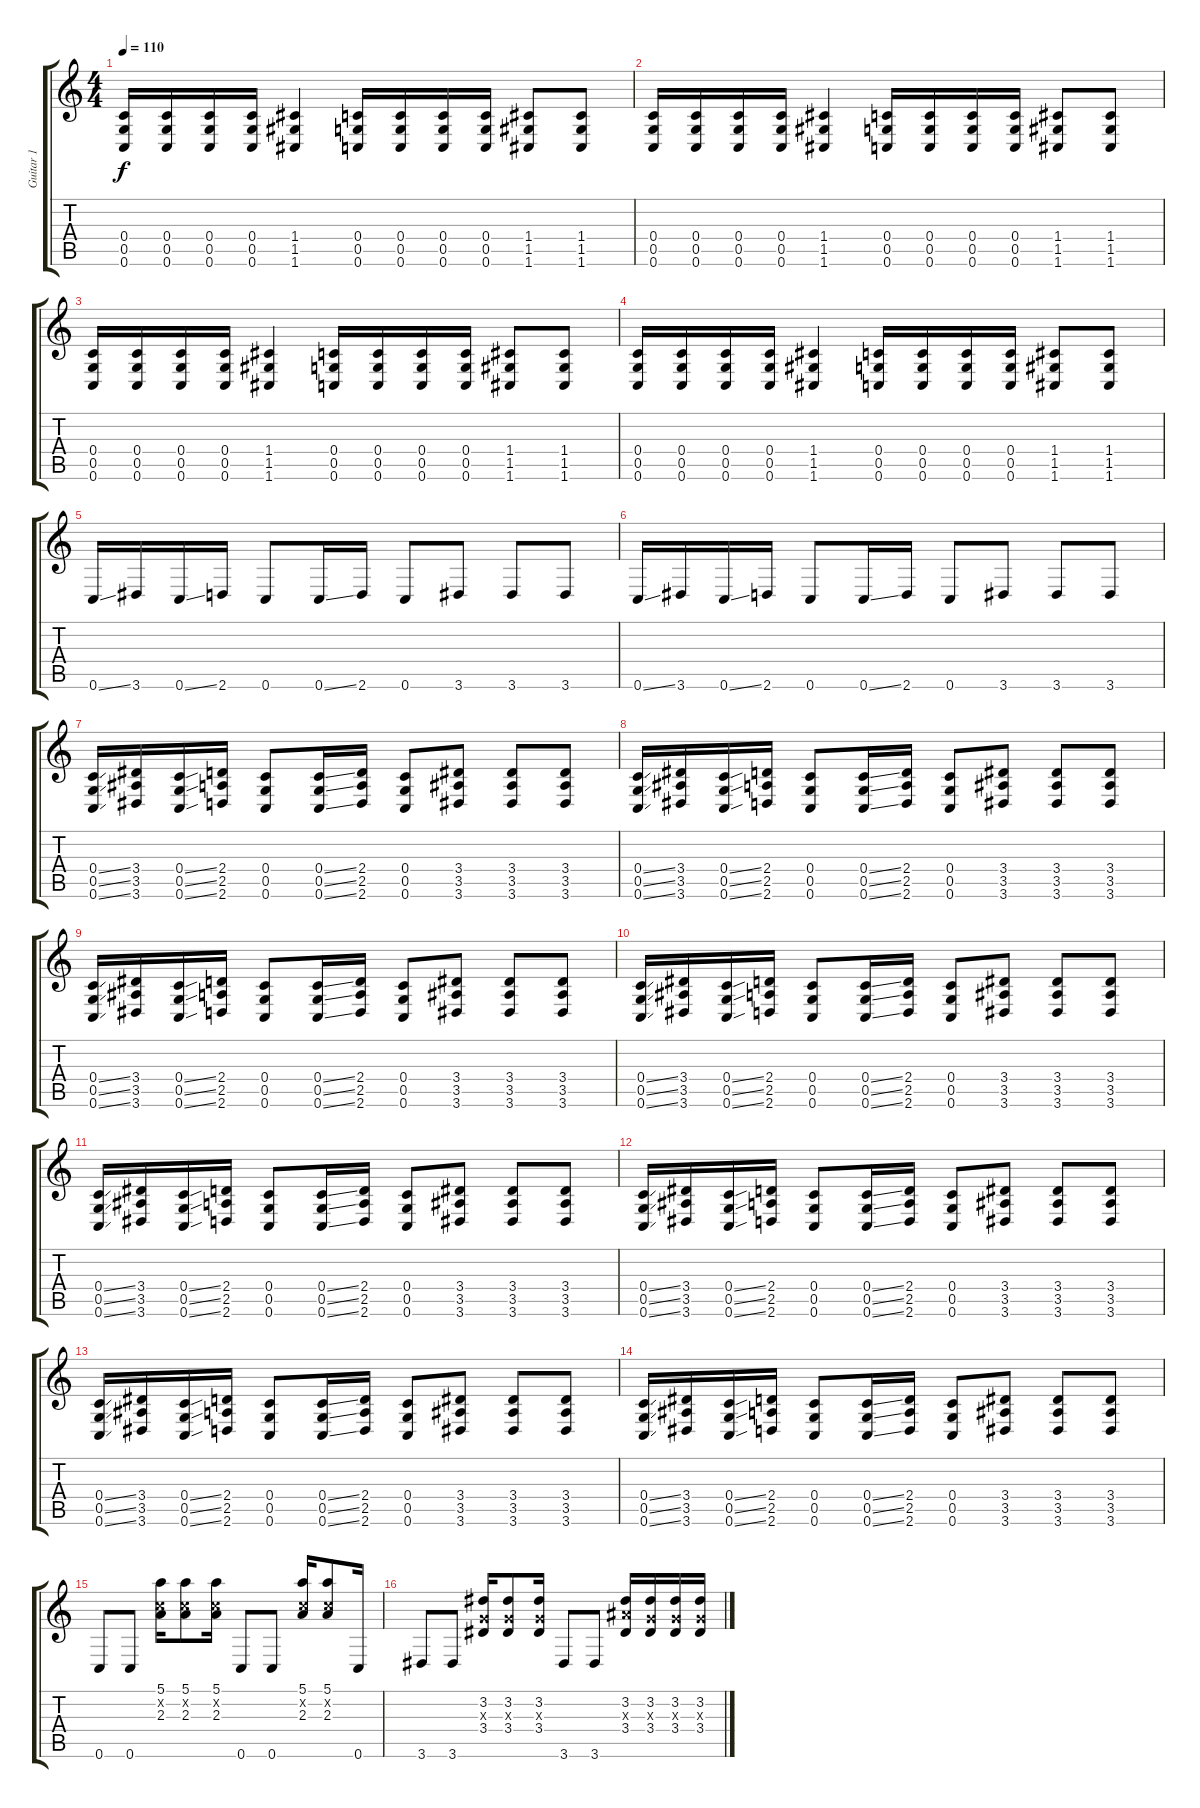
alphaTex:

\track ("Guitar 1" "Guitar 1") {instrument overdrivenguitar}
\staff {score tabs}
\tuning (E4 C4 G3 C3 G2 C2) {hide}
\ts (4 4)
\tempo 110
\clef g2
\ks c
(0.4 0.5 0.6).16{dy f} (0.4 0.5 0.6).16 (0.4 0.5 0.6).16 (0.4 0.5 0.6).16 (1.4 1.5 1.6).4 (0.4 0.5 0.6).16 (0.4 0.5 0.6).16 (0.4 0.5 0.6).16 (0.4 0.5 0.6).16 (1.4 1.5 1.6).8 (1.4 1.5 1.6).8 |
(0.4 0.5 0.6).16 (0.4 0.5 0.6).16 (0.4 0.5 0.6).16 (0.4 0.5 0.6).16 (1.4 1.5 1.6).4 (0.4 0.5 0.6).16 (0.4 0.5 0.6).16 (0.4 0.5 0.6).16 (0.4 0.5 0.6).16 (1.4 1.5 1.6).8 (1.4 1.5 1.6).8 |
(0.4 0.5 0.6).16 (0.4 0.5 0.6).16 (0.4 0.5 0.6).16 (0.4 0.5 0.6).16 (1.4 1.5 1.6).4 (0.4 0.5 0.6).16 (0.4 0.5 0.6).16 (0.4 0.5 0.6).16 (0.4 0.5 0.6).16 (1.4 1.5 1.6).8 (1.4 1.5 1.6).8 |
(0.4 0.5 0.6).16 (0.4 0.5 0.6).16 (0.4 0.5 0.6).16 (0.4 0.5 0.6).16 (1.4 1.5 1.6).4 (0.4 0.5 0.6).16 (0.4 0.5 0.6).16 (0.4 0.5 0.6).16 (0.4 0.5 0.6).16 (1.4 1.5 1.6).8 (1.4 1.5 1.6).8 |
0.6{ss}.16{balance 0} 3.6.16 0.6{ss}.16 2.6.16 0.6.8 0.6{ss}.16 2.6.16 0.6.8 3.6.8 3.6.8 3.6.8 |
0.6{ss}.16 3.6.16 0.6{ss}.16 2.6.16 0.6.8 0.6{ss}.16 2.6.16 0.6.8 3.6.8 3.6.8 3.6.8 |
(0.4{ss} 0.5{ss} 0.6{ss}).16{balance 8} (3.4 3.5 3.6).16 (0.4{ss} 0.5{ss} 0.6{ss}).16 (2.4 2.5 2.6).16 (0.4 0.5 0.6).8 (0.4{ss} 0.5{ss} 0.6{ss}).16 (2.4 2.5 2.6).16 (0.4 0.5 0.6).8 (3.4 3.5 3.6).8 (3.4 3.5 3.6).8 (3.4 3.5 3.6).8 |
(0.4{ss} 0.5{ss} 0.6{ss}).16 (3.4 3.5 3.6).16 (0.4{ss} 0.5{ss} 0.6{ss}).16 (2.4 2.5 2.6).16 (0.4 0.5 0.6).8 (0.4{ss} 0.5{ss} 0.6{ss}).16 (2.4 2.5 2.6).16 (0.4 0.5 0.6).8 (3.4 3.5 3.6).8 (3.4 3.5 3.6).8 (3.4 3.5 3.6).8 |
(0.4{ss} 0.5{ss} 0.6{ss}).16 (3.4 3.5 3.6).16 (0.4{ss} 0.5{ss} 0.6{ss}).16 (2.4 2.5 2.6).16 (0.4 0.5 0.6).8 (0.4{ss} 0.5{ss} 0.6{ss}).16 (2.4 2.5 2.6).16 (0.4 0.5 0.6).8 (3.4 3.5 3.6).8 (3.4 3.5 3.6).8 (3.4 3.5 3.6).8 |
(0.4{ss} 0.5{ss} 0.6{ss}).16 (3.4 3.5 3.6).16 (0.4{ss} 0.5{ss} 0.6{ss}).16 (2.4 2.5 2.6).16 (0.4 0.5 0.6).8 (0.4{ss} 0.5{ss} 0.6{ss}).16 (2.4 2.5 2.6).16 (0.4 0.5 0.6).8 (3.4 3.5 3.6).8 (3.4 3.5 3.6).8 (3.4 3.5 3.6).8 |
(0.4{ss} 0.5{ss} 0.6{ss}).16 (3.4 3.5 3.6).16 (0.4{ss} 0.5{ss} 0.6{ss}).16 (2.4 2.5 2.6).16 (0.4 0.5 0.6).8 (0.4{ss} 0.5{ss} 0.6{ss}).16 (2.4 2.5 2.6).16 (0.4 0.5 0.6).8 (3.4 3.5 3.6).8 (3.4 3.5 3.6).8 (3.4 3.5 3.6).8 |
(0.4{ss} 0.5{ss} 0.6{ss}).16 (3.4 3.5 3.6).16 (0.4{ss} 0.5{ss} 0.6{ss}).16 (2.4 2.5 2.6).16 (0.4 0.5 0.6).8 (0.4{ss} 0.5{ss} 0.6{ss}).16 (2.4 2.5 2.6).16 (0.4 0.5 0.6).8 (3.4 3.5 3.6).8 (3.4 3.5 3.6).8 (3.4 3.5 3.6).8 |
(0.4{ss} 0.5{ss} 0.6{ss}).16 (3.4 3.5 3.6).16 (0.4{ss} 0.5{ss} 0.6{ss}).16 (2.4 2.5 2.6).16 (0.4 0.5 0.6).8 (0.4{ss} 0.5{ss} 0.6{ss}).16 (2.4 2.5 2.6).16 (0.4 0.5 0.6).8 (3.4 3.5 3.6).8 (3.4 3.5 3.6).8 (3.4 3.5 3.6).8 |
(0.4{ss} 0.5{ss} 0.6{ss}).16 (3.4 3.5 3.6).16 (0.4{ss} 0.5{ss} 0.6{ss}).16 (2.4 2.5 2.6).16 (0.4 0.5 0.6).8 (0.4{ss} 0.5{ss} 0.6{ss}).16 (2.4 2.5 2.6).16 (0.4 0.5 0.6).8 (3.4 3.5 3.6).8 (3.4 3.5 3.6).8 (3.4 3.5 3.6).8 |
0.6.8 0.6.8 (5.1 0.2{x} 2.3).16 (5.1 0.2{x} 2.3).8 (5.1 0.2{x} 2.3).16 0.6.8 0.6.8 (5.1 0.2{x} 2.3).16 (5.1 0.2{x} 2.3).8 0.6.16 |
3.6.8 3.6.8 (3.2 0.3{x} 3.4).16 (3.2 0.3{x} 3.4).8 (3.2 0.3{x} 3.4).16 3.6.8 3.6.8 (3.2 3.3{x} 3.4).16 (3.2 0.3{x} 3.4).16 (3.2 0.3{x} 3.4).16 (3.2 0.3{x} 3.4).16
